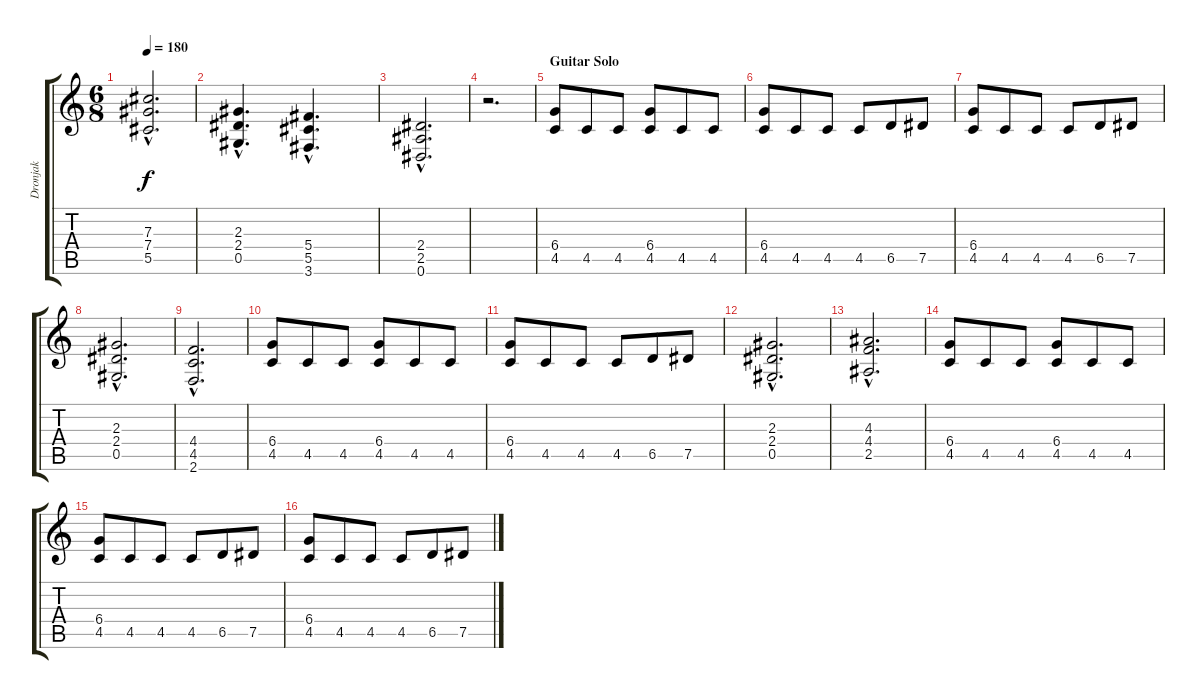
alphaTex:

\track ("Dronjak" "Dronjak") {instrument distortionguitar}
\staff {score tabs}
\tuning (Eb4 Bb3 Gb3 Db3 Ab2 Eb2) {hide}
\ts (6 8)
\tempo 180
\clef g2
\ks c
(7.3{hac} 7.4{hac} 5.5{hac}).2{d dy f} |
(2.3{hac} 2.4{hac} 0.5{hac}).4{d} (5.4{hac} 5.5{hac} 3.6{hac}).4{d} |
(2.4{hac} 2.5{hac} 0.6{hac}).2{d} |
r.2{d} |
\section ("" "Guitar Solo")
(6.4 4.5).8 4.5.8 4.5.8 (6.4 4.5).8 4.5.8 4.5.8 |
(6.4 4.5).8 4.5.8 4.5.8 4.5.8 6.5.8 7.5.8 |
(6.4 4.5).8 4.5.8 4.5.8 4.5.8 6.5.8 7.5.8 |
(2.3{hac} 2.4{hac} 0.5{hac}).2{d} |
(4.4{hac} 4.5{hac} 2.6{hac}).2{d} |
(6.4 4.5).8 4.5.8 4.5.8 (6.4 4.5).8 4.5.8 4.5.8 |
(6.4 4.5).8 4.5.8 4.5.8 4.5.8 6.5.8 7.5.8 |
(2.3{hac} 2.4{hac} 0.5{hac}).2{d} |
(4.3{hac} 4.4{hac} 2.5{hac}).2{d} |
(6.4 4.5).8 4.5.8 4.5.8 (6.4 4.5).8 4.5.8 4.5.8 |
(6.4 4.5).8 4.5.8 4.5.8 4.5.8 6.5.8 7.5.8 |
(6.4 4.5).8 4.5.8 4.5.8 4.5.8 6.5.8 7.5.8
